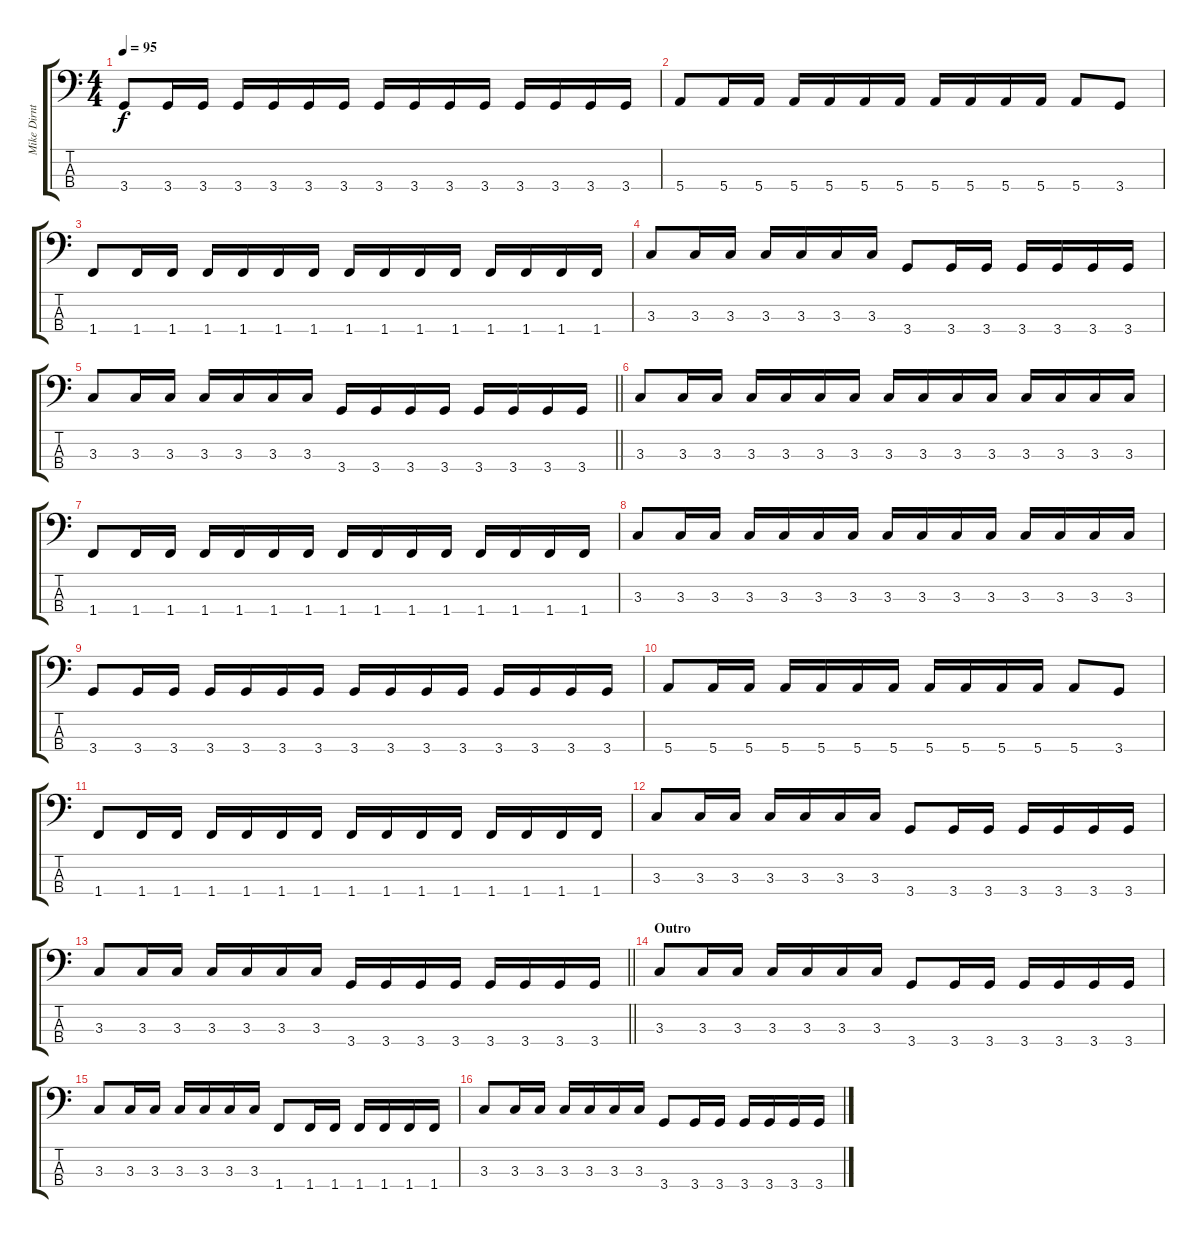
\track ("Mike Dirnt" "Mike Dirnt") {instrument electricbasspick}
\staff {score tabs}
\tuning (G2 D2 A1 E1) {hide}
\ts (4 4)
\tempo 95
\clef f4
\ks c
3.4.8{dy f} 3.4.16 3.4.16 3.4.16 3.4.16 3.4.16 3.4.16 3.4.16 3.4.16 3.4.16 3.4.16 3.4.16 3.4.16 3.4.16 3.4.16 |
5.4.8 5.4.16 5.4.16 5.4.16 5.4.16 5.4.16 5.4.16 5.4.16 5.4.16 5.4.16 5.4.16 5.4.8 3.4.8 |
1.4.8 1.4.16 1.4.16 1.4.16 1.4.16 1.4.16 1.4.16 1.4.16 1.4.16 1.4.16 1.4.16 1.4.16 1.4.16 1.4.16 1.4.16 |
3.3.8 3.3.16 3.3.16 3.3.16 3.3.16 3.3.16 3.3.16 3.4.8 3.4.16 3.4.16 3.4.16 3.4.16 3.4.16 3.4.16 |
\barLineRight lightlight
3.3.8 3.3.16 3.3.16 3.3.16 3.3.16 3.3.16 3.3.16 3.4.16 3.4.16 3.4.16 3.4.16 3.4.16 3.4.16 3.4.16 3.4.16 |
3.3.8 3.3.16 3.3.16 3.3.16 3.3.16 3.3.16 3.3.16 3.3.16 3.3.16 3.3.16 3.3.16 3.3.16 3.3.16 3.3.16 3.3.16 |
1.4.8 1.4.16 1.4.16 1.4.16 1.4.16 1.4.16 1.4.16 1.4.16 1.4.16 1.4.16 1.4.16 1.4.16 1.4.16 1.4.16 1.4.16 |
3.3.8 3.3.16 3.3.16 3.3.16 3.3.16 3.3.16 3.3.16 3.3.16 3.3.16 3.3.16 3.3.16 3.3.16 3.3.16 3.3.16 3.3.16 |
3.4.8 3.4.16 3.4.16 3.4.16 3.4.16 3.4.16 3.4.16 3.4.16 3.4.16 3.4.16 3.4.16 3.4.16 3.4.16 3.4.16 3.4.16 |
5.4.8 5.4.16 5.4.16 5.4.16 5.4.16 5.4.16 5.4.16 5.4.16 5.4.16 5.4.16 5.4.16 5.4.8 3.4.8 |
1.4.8 1.4.16 1.4.16 1.4.16 1.4.16 1.4.16 1.4.16 1.4.16 1.4.16 1.4.16 1.4.16 1.4.16 1.4.16 1.4.16 1.4.16 |
3.3.8 3.3.16 3.3.16 3.3.16 3.3.16 3.3.16 3.3.16 3.4.8 3.4.16 3.4.16 3.4.16 3.4.16 3.4.16 3.4.16 |
\barLineRight lightlight
3.3.8 3.3.16 3.3.16 3.3.16 3.3.16 3.3.16 3.3.16 3.4.16 3.4.16 3.4.16 3.4.16 3.4.16 3.4.16 3.4.16 3.4.16 |
\section ("" "Outro")
3.3.8 3.3.16 3.3.16 3.3.16 3.3.16 3.3.16 3.3.16 3.4.8 3.4.16 3.4.16 3.4.16 3.4.16 3.4.16 3.4.16 |
3.3.8 3.3.16 3.3.16 3.3.16 3.3.16 3.3.16 3.3.16 1.4.8 1.4.16 1.4.16 1.4.16 1.4.16 1.4.16 1.4.16 |
3.3.8 3.3.16 3.3.16 3.3.16 3.3.16 3.3.16 3.3.16 3.4.8 3.4.16 3.4.16 3.4.16 3.4.16 3.4.16 3.4.16
